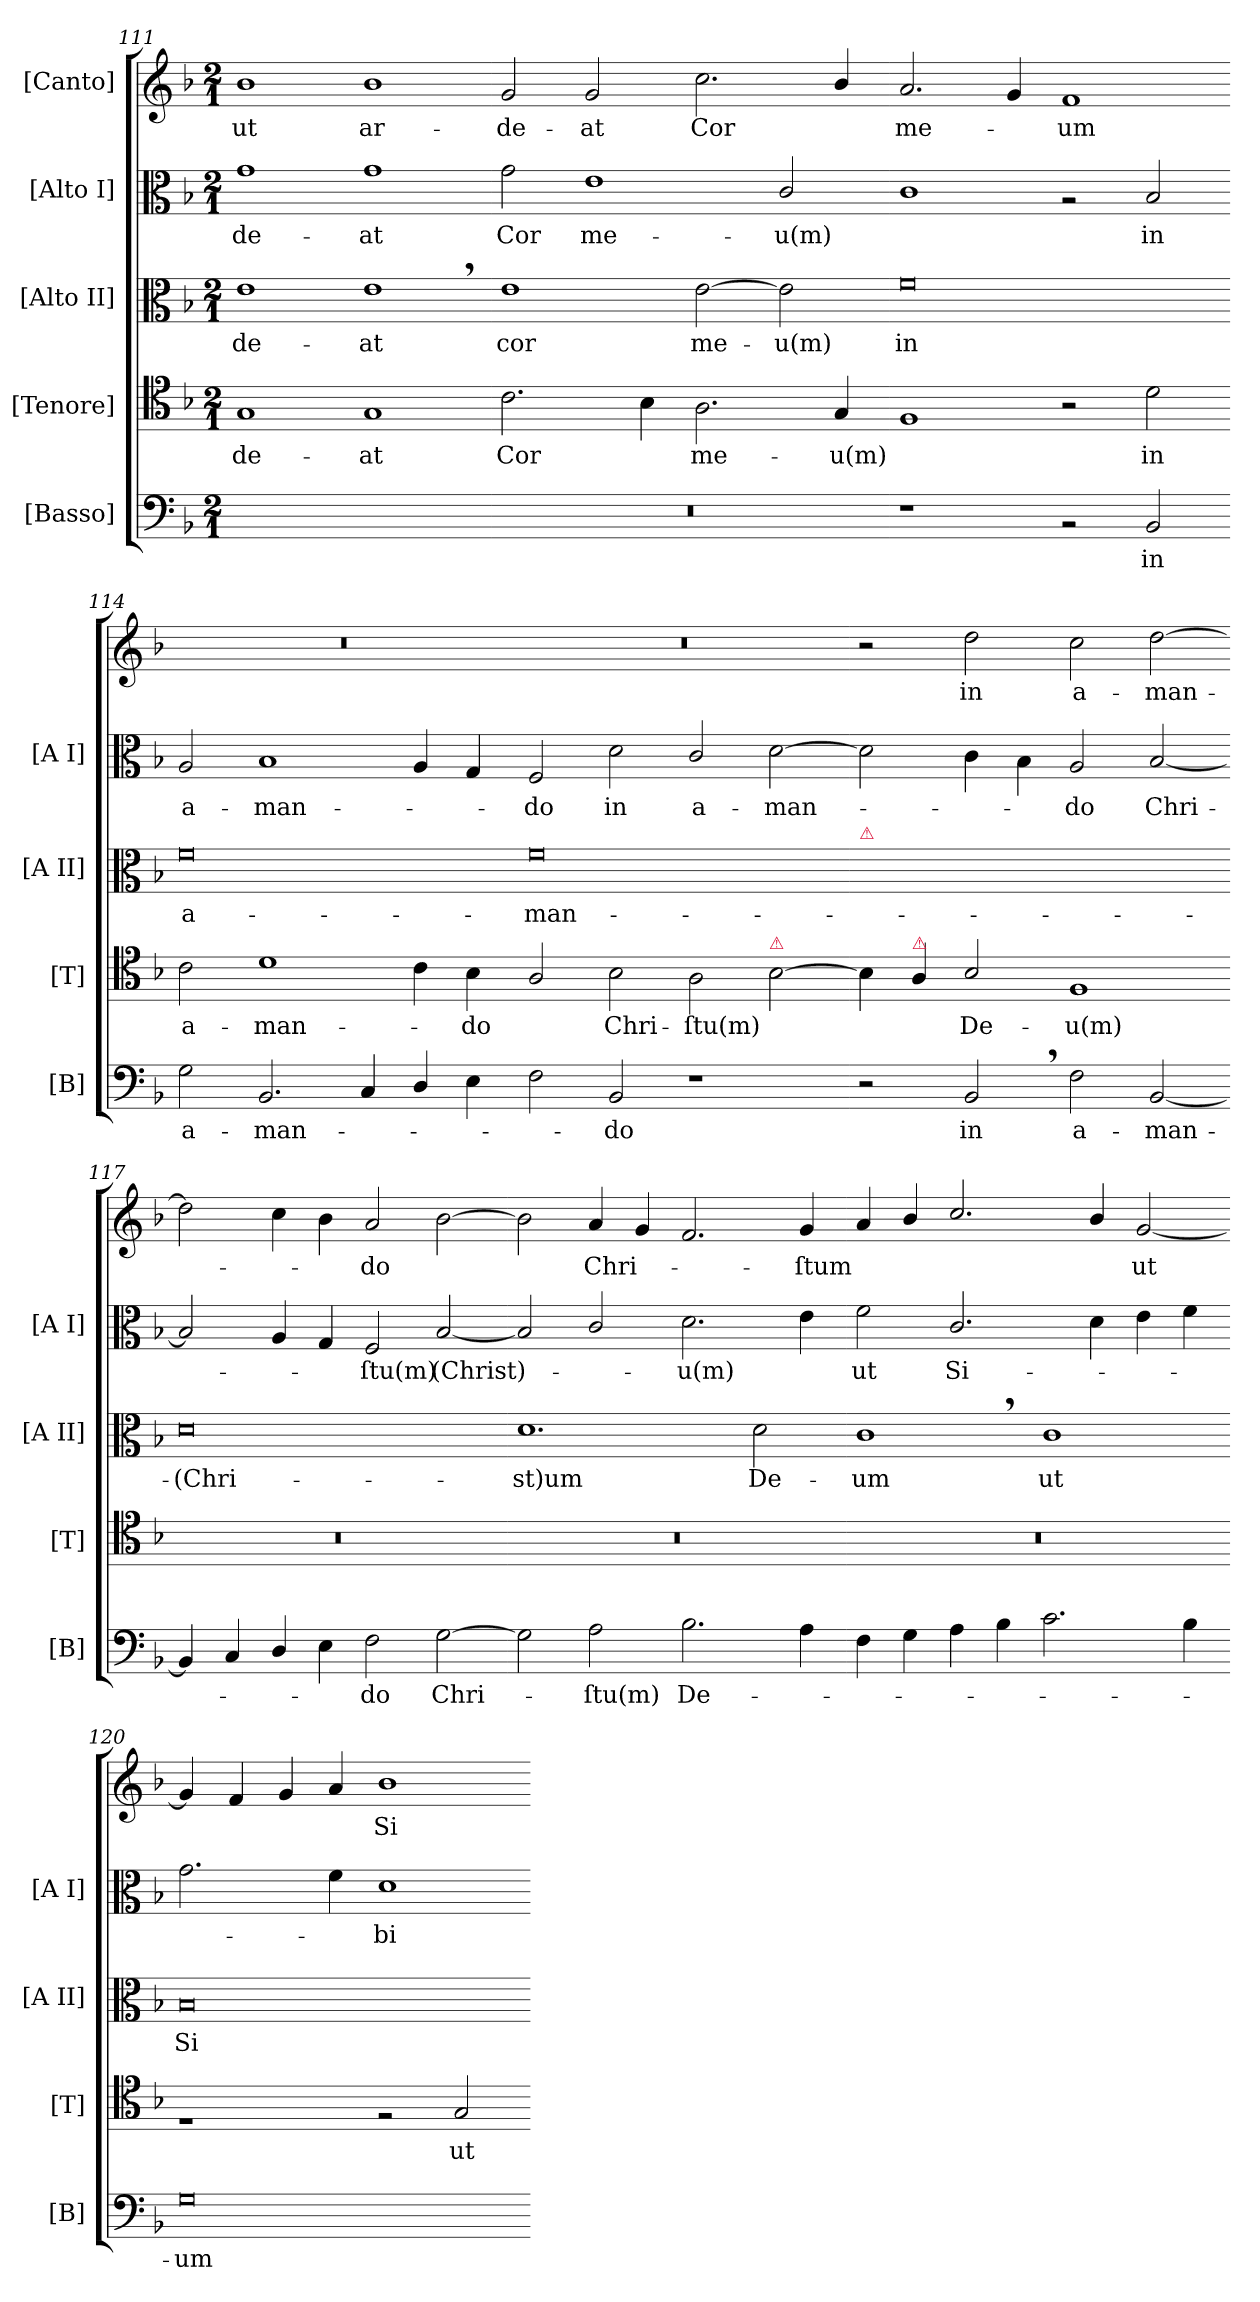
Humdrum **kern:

**kern	**text	**kern	**text	**kern	**text	**kern	**text	**kern	**text
*part5	*part5	*part4	*part4	*part3	*part3	*part2	*part2	*part1	*part1
*staff5	*staff5	*staff4	*staff4	*staff3	*staff3	*staff2	*staff2	*staff1	*staff1
*I"[Basso]	*	*I"[Tenore]	*	*I"[Alto II]	*	*I"[Alto I]	*	*I"[Canto]	*
*I'[B]	*	*I'[T]	*	*I'[A II]	*	*I'[A I]	*	*	*
*clefF4	*	*clefC4	*	*clefC3	*	*clefC3	*	*clefG2	*
*k[b-]	*	*k[b-]	*	*k[b-]	*	*k[b-]	*	*k[b-]	*
*M2/1	*	*M2/1	*	*M2/1	*	*M2/1	*	*M2/1	*
=111	=111	=111	=111	=111	=111	=111	=111	=111	=111
0ryy	.	1G	-de-	1e	-de-	1g	-de-	1b-	ut
.	.	1G	-at	1e,<	-at	1g	-at	1b-	ar-
=112-	=112-	=112-	=112-	=112-	=112-	=112-	=112-	=112-	=112-
0r	.	2.c\	Cor	1e	cor	2g\	Cor	2g/	-de-
.	.	.	.	.	.	1e	me-	2g/	-at
.	.	4B-\	.	.	.	.	.	.	.
.	.	2.A\	me-	[2e\	me-	.	.	2.cc\	Cor
.	.	.	.	2e\]	-u(m)	2c/	-u(m)	.	.
.	.	4G/	-u(m)	.	.	.	.	4b-/	.
=113-	=113-	=113-	=113-	=113-	=113-	=113-	=113-	=113-	=113-
1r	.	1F	.	0f	in	1c	.	2.a/	me-
.	.	.	.	.	.	.	.	4g/	.
2rBB	.	2r	.	.	.	2rA	.	1f	-um
2BB-/	in	2d\	in	.	.	2B-/	in	.	.
=114-	=114-	=114-	=114-	=114-	=114-	=114-	=114-	=114-	=114-
2G\	a-	2c\	a-	0f	a-	2A/	a-	0r	.
2.BB-/	-man-	1d	-man-	.	.	1B-	-man-	.	.
4C/	.	.	.	.	.	.	.	.	.
4D/	.	4c\	.	.	.	4A/	.	.	.
4E\	.	4B-\	-do	.	.	4G/	.	.	.
=115-	=115-	=115-	=115-	=115-	=115-	=115-	=115-	=115-	=115-
2F\	.	2A/	.	0f	-man-	2F/	-do	0r	.
!	!	!	!	!	!	!	!LO:LY:i	!	!
2BB-/	-do	2B-\	Chri-	.	.	2d\	in	.	.
!	!	!	!	!	!	!	!LO:LY:i	!	!
1r	.	2A\	-ſtu(m)	.	.	2c/	a-	.	.
!	!	!LO:TX:a:color=crimson:t=⚠	!	!	!	!	!	!	!
!	!	!	!	!	!	!	!LO:LY:i	!	!
.	.	[2B-\	.	.	.	[2d\	-man-	.	.
=116-	=116-	=116-	=116-	=116-	=116-	=116-	=116-	=116-	=116-
!	!	!	!	!LO:TX:a:color=crimson:t=⚠	!	!	!	!	!
2r	.	4B-\]	.	0fyy	-do	2d\]	.	2r	.
!	!	!LO:TX:a:color=crimson:t=⚠	!	!	!	!	!	!	!
.	.	4A/	.	.	.	.	.	.	.
!	!LO:LY:i	!	!	!	!	!	!	!	!
2BB-,</	in	2B-/	De-	.	.	4c\	.	2dd\	in
.	.	.	.	.	.	4B-\	.	.	.
!	!LO:LY:i	!	!	!	!	!	!LO:LY:i	!	!
2F\	a-	1F	-u(m)	.	.	2A/	-do	2cc\	a-
!	!LO:LY:i	!	!	!	!	!	!	!	!
[2BB-/	-man-	.	.	.	.	[2B-/	Chri-	[2dd\	-man-
=117-	=117-	=117-	=117-	=117-	=117-	=117-	=117-	=117-	=117-
4BB-/]	.	0r	.	0d	(Chri-	2B-/]	.	2dd\]	.
4C/	.	.	.	.	.	.	.	.	.
4D/	.	.	.	.	.	4A/	.	4cc\	.
4E\	.	.	.	.	.	4G/	.	4b-\	.
!	!LO:LY:i	!	!	!	!	!	!	!	!
2F\	-do	.	.	.	.	2F/	-ſtu(m)	2a/	-do
[2G\	Chri-	.	.	.	.	[2B-/	(Christ)-	[2b-\	.
=118-	=118-	=118-	=118-	=118-	=118-	=118-	=118-	=118-	=118-
2G\]	.	0r	.	1.d	-st)um	2B-/]	.	2b-\]	.
2A\	-ſtu(m)	.	.	.	.	2c/	.	4a/	Chri-
.	.	.	.	.	.	.	.	4g/	.
2.B-\	De-	.	.	.	.	2.d\	-u(m)	2.f/	.
.	.	.	.	2d\	De-	.	.	.	.
4A\	.	.	.	.	.	4e\	.	4g/	-ſtum
=119-	=119-	=119-	=119-	=119-	=119-	=119-	=119-	=119-	=119-
4F\	.	0r	.	1c,<	-um	2f\	ut	4a/	.
4G\	.	.	.	.	.	.	.	4b-/	.
4A\	.	.	.	.	.	2.c/	Si-	2.cc/	.
4B-\	.	.	.	.	.	.	.	.	.
2.c\	.	.	.	1c	ut	.	.	.	.
.	.	.	.	.	.	4d\	.	4b-/	.
.	.	.	.	.	.	4e\	.	[2g/	ut
4B-\	.	.	.	.	.	4f\	.	.	.
=120-	=120-	=120-	=120-	=120-	=120-	=120-	=120-	=120-	=120-
0G	um	1rF	.	0B-	Si-	2.g\	.	4g/]	.
.	.	.	.	.	.	.	.	4f/	.
.	.	.	.	.	.	.	.	4g/	.
.	.	.	.	.	.	4f\	.	4a/	.
.	.	2rF	.	.	.	1d	-bi	1b-	Si-
.	.	2G/	ut	.	.	.	.	.	.
=-	=-	=-	=-	=-	=-	=-	=-	=-	=-
*-	*-	*-	*-	*-	*-	*-	*-	*-	*-
